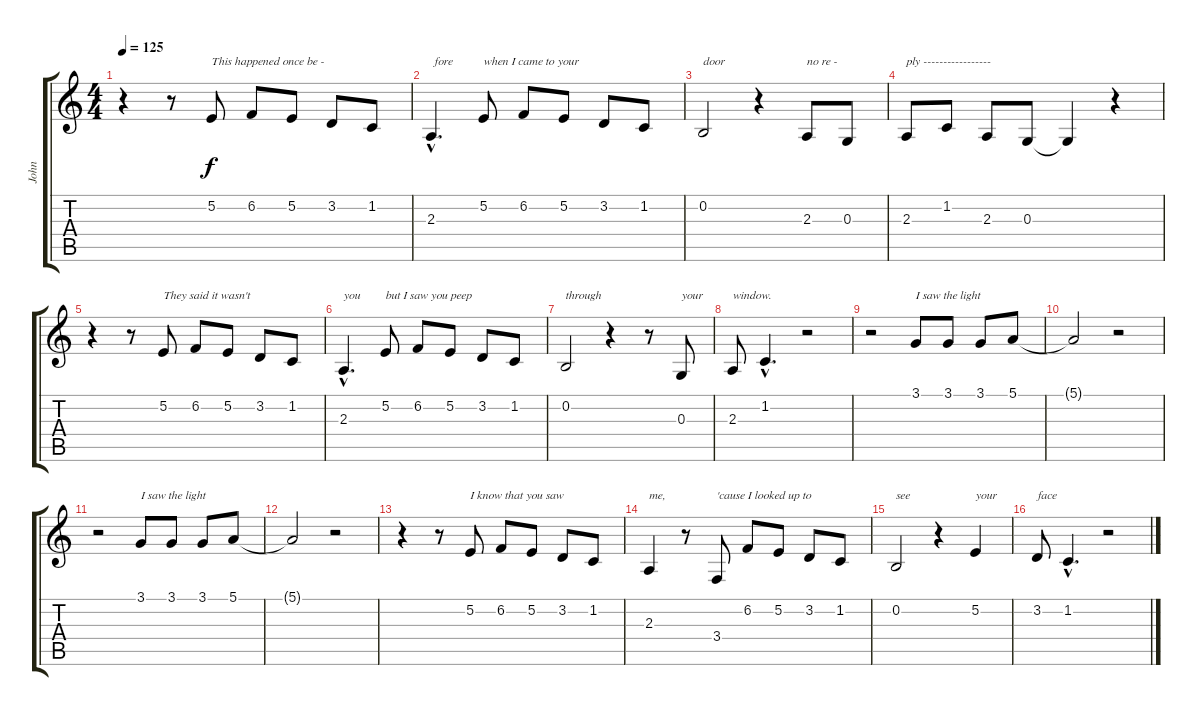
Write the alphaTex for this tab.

\track ("John" "John") {instrument tenorsax}
\staff {score tabs}
\tuning (E4 B3 G3 D3 A2 E2) {hide}
\ts (4 4)
\tempo 125
\clef g2
\ks c
r.4{dy f instrument tenorsax} r.8 5.2.8{txt "This happened once be -"} 6.2.8 5.2.8 3.2.8 1.2.8 |
2.3{hac}.4{d txt " fore"} 5.2.8{txt "when I came to your"} 6.2.8 5.2.8 3.2.8 1.2.8 |
0.2.2{txt "door"} r.4 2.3.8{txt "no re -"} 0.3.8 |
2.3.8{txt "ply -----------------"} 1.2.8 2.3.8 0.3.8 0.3{t}.4 r.4 |
r.4 r.8 5.2.8{txt "They said it wasn't"} 6.2.8 5.2.8 3.2.8 1.2.8 |
2.3{hac}.4{d txt "you"} 5.2.8{txt "but I saw you peep"} 6.2.8 5.2.8 3.2.8 1.2.8 |
0.2.2{txt "through"} r.4 r.8 0.3.8{txt "your"} |
2.3.8{txt "window."} 1.2{hac}.4{d} r.2 |
r.2 3.1.8{txt "I saw the light"} 3.1.8 3.1.8 5.1.8 |
5.1{t}.2 r.2 |
r.2 3.1.8{txt "I saw the light"} 3.1.8 3.1.8 5.1.8 |
5.1{t}.2 r.2 |
r.4 r.8 5.2.8{txt "I know that you saw"} 6.2.8 5.2.8 3.2.8 1.2.8 |
2.3.4{txt "me,"} r.8 3.4.8{txt "'cause I looked up to"} 6.2.8 5.2.8 3.2.8 1.2.8 |
0.2.2{txt "see"} r.4 5.2.4{txt "your"} |
3.2.8{txt "face"} 1.2{hac}.4{d} r.2
